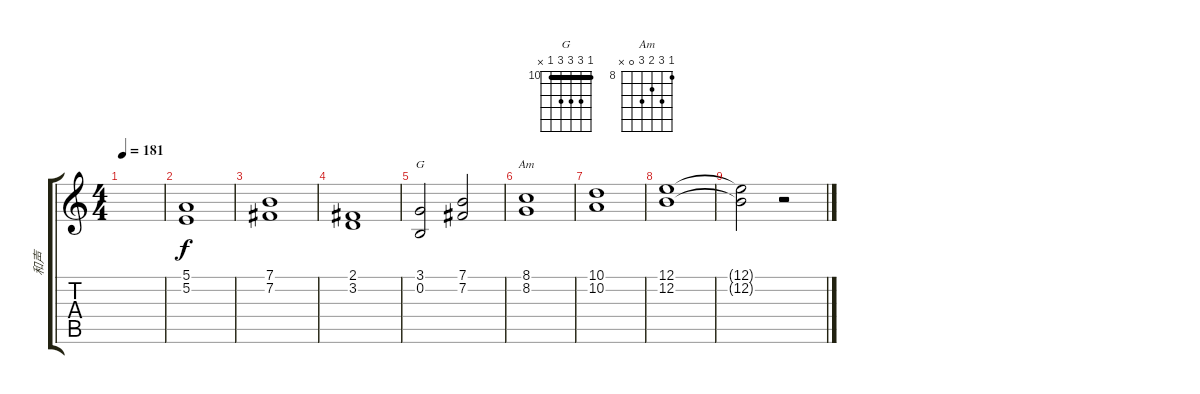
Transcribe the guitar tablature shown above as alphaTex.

\track ("和声" "和声") {instrument choiraahs}
\staff {score tabs}
\tuning (E4 B3 G3 D3 A2 E2) {hide}
\chord ("G" 10 12 12 12 10 x) {firstfret 10 barre 10}
\chord ("Am" 8 10 9 10 0 x) {firstfret 8}
\ts (4 4)
\tempo 181
\clef g2
\ks c
|
(5.1 5.2).1 |
(7.1 7.2).1 |
(2.1 3.2).1 |
(3.1 0.2).2{ch "G"} (7.1 7.2).2 |
(8.1 8.2).1{ch "Am"} |
(10.1 10.2).1 |
(12.1 12.2).1 |
(12.1{t} 12.2{t}).2 r.2
